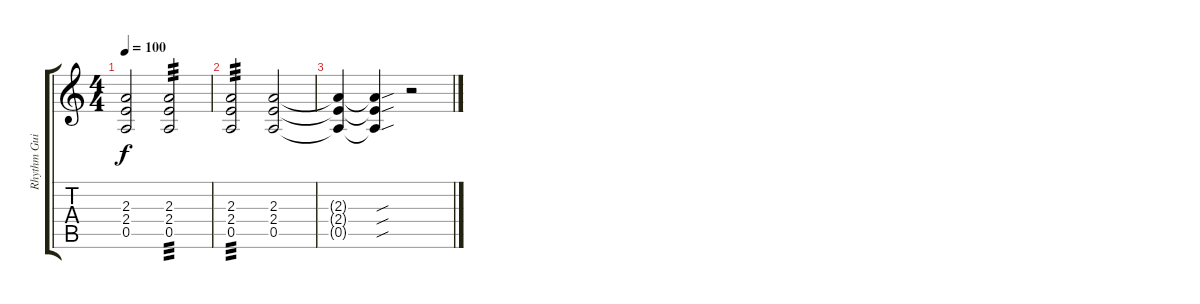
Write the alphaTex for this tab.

\track ("Rhythm Guitar" "Rhythm Gui") {instrument distortionguitar}
\staff {score tabs}
\tuning (E4 B3 G3 D3 A2 E2) {hide}
\ts (4 4)
\tempo 100
\clef g2
\ks c
(2.3 2.4 0.5).2{dy f} (2.3 2.4 0.5).2{tp 3} |
(2.3 2.4 0.5).2{tp 3} (2.3 2.4 0.5).2 |
(2.3{t} 2.4{t} 0.5{t}).4 (2.3{sou t} 2.4{sou t} 0.5{sou t}).4 r.2
